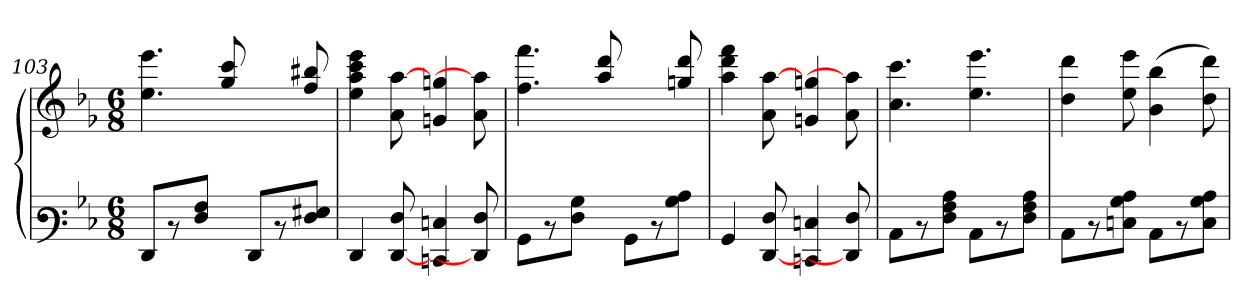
**kern	**kern
*part1	*part1
*staff2	*staff1
*clefF3	*clefG3
*k[b-e-]	*k[b-e-]
*M6/8	*M6/8
=103	=103
*^	*^
2ryy	8FF/L	2.ryy	4.cc\ 4.ccc\
.	8rD	.	.
.	8F/ 8A/J	.	.
.	2ryy	.	8ee-/ 8aa/
8FF/L	.	.	4.ryy
8rD	.	.	.
8F/ 8G#X/J	.	8dd/ 8gg#X/	.
*v	*v	*	*
*	*v	*v
=104	=104
4FF/	4cc\ 4ff\ 4aa\ 4ccc\
[<8FF/ 8F/	8f\ [>8ff\
4EEn/ 4En/	4en/ 4een/
8FF/] 8F/	8f\ 8ff\]
=105	=105
*^	*^
2ryy	8BB-\L	2.ryy	4.dd\ 4.ddd\
.	8rD	.	.
.	8F\ 8B-\J	.	.
.	2ryy	.	8ff/ 8bb-/
8BB-\L	.	.	4.ryy
8rD	.	.	.
8B-\ 8c\J	.	8een/ 8bb-/	.
*v	*v	*	*
*	*v	*v
!!LO:LB:g=z
=106	=106
4BB-/	4ff\ 4bb-\ 4ddd\
[<8FF/ 8F/	8f\ [>8ff\
4EEn/ 4En/	4en/ 4een/
8FF/] 8F/	8f\ 8ff\]
=107	=107
8C\L	4.a\ 4.aa\
8rD	.
8F\ 8A\ 8c\J	.
8C\L	4.cc\ 4.ccc\
8rD	.
8F\ 8A\ 8c\J	.
=108	=108
8C\L	4b-\ 4bb-\
8rD	.
8En\ 8B-\ 8c\J	8cc\ 8ccc\
8C\L	(>4g\ 4gg\
8rD	.
8E\ 8B-\ 8c\J	8b-\ 8bb-\)
=	=
*-	*-
